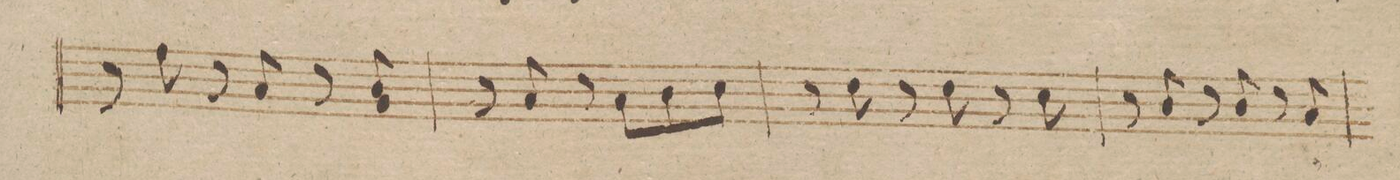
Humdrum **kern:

**kern	**dynam
*I"Violino 1mo	*
*clefG2	*
*k[b-e-a-d-]	*
*met(c|)	*
*M3/4	*
8r	.
8ff\	.
8r	.
8a-/	.
8r	.
8g 8b-/	.
=84	=84
8r	.
8a-/	.
8r	.
8a-\L	.
8b-\	.
8cc\J	.
=85	=85
8r	.
8dd-\	.
8r	.
8dd-\	.
8r	.
8cc\	.
=86	=86
8r	.
8b-/	.
8r	.
8b-/	.
8r	.
8a-/	.
=87	=87
*-	*-
